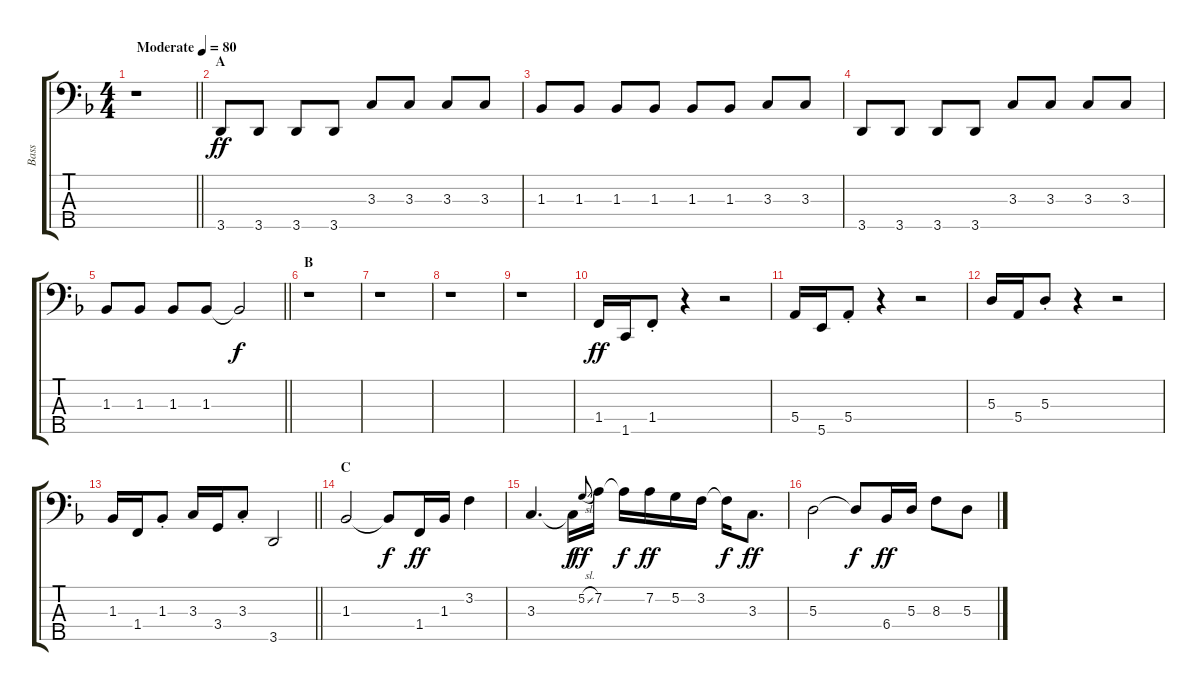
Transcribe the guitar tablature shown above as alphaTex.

\track ("Bass" "Bass") {instrument electricbassfinger}
\staff {score tabs}
\tuning (G2 D2 A1 E1 B0) {hide}
\ts (4 4)
\tempo (80 "Moderate")
\clef f4
\barLineRight lightlight
\ks f
r.1{dy ff instrument electricbassfinger} |
\section ("" "A")
3.5.8 3.5.8 3.5.8 3.5.8 3.3.8 3.3.8 3.3.8 3.3.8 |
1.3.8 1.3.8 1.3.8 1.3.8 1.3.8 1.3.8 3.3.8 3.3.8 |
3.5.8 3.5.8 3.5.8 3.5.8 3.3.8 3.3.8 3.3.8 3.3.8 |
\barLineRight lightlight
1.3.8 1.3.8 1.3.8 1.3.8 1.3{t}.2{dy f} |
\section ("" "B")
r.1 |
r.1 |
r.1 |
r.1 |
1.4.16{dy ff} 1.5.16 1.4{st}.8 r.4 r.2 |
5.4.16 5.5.16 5.4{st}.8 r.4 r.2 |
5.3.16 5.4.16 5.3{st}.8 r.4 r.2 |
\barLineRight lightlight
1.3.16 1.4.16 1.3{st}.8 3.3.16 3.4.16 3.3{st}.8 3.5.2 |
\section ("" "C")
1.3.2 1.3{t}.8{dy f} 1.4.16{dy ff} 1.3.16 3.2.4 |
3.3.4{d} 3.3{t}.16{dy f} 5.2{sl}.8{gr onbeat dy ff} 7.2.16 7.2{t}.16{dy f} 7.2.16{dy ff} 5.2.16 3.2.16 3.2{t}.16{dy f} 3.3.8{d dy ff} |
5.3.2 5.3{t}.8{dy f} 6.4.16{dy ff} 5.3.16 8.3.8 5.3.8
